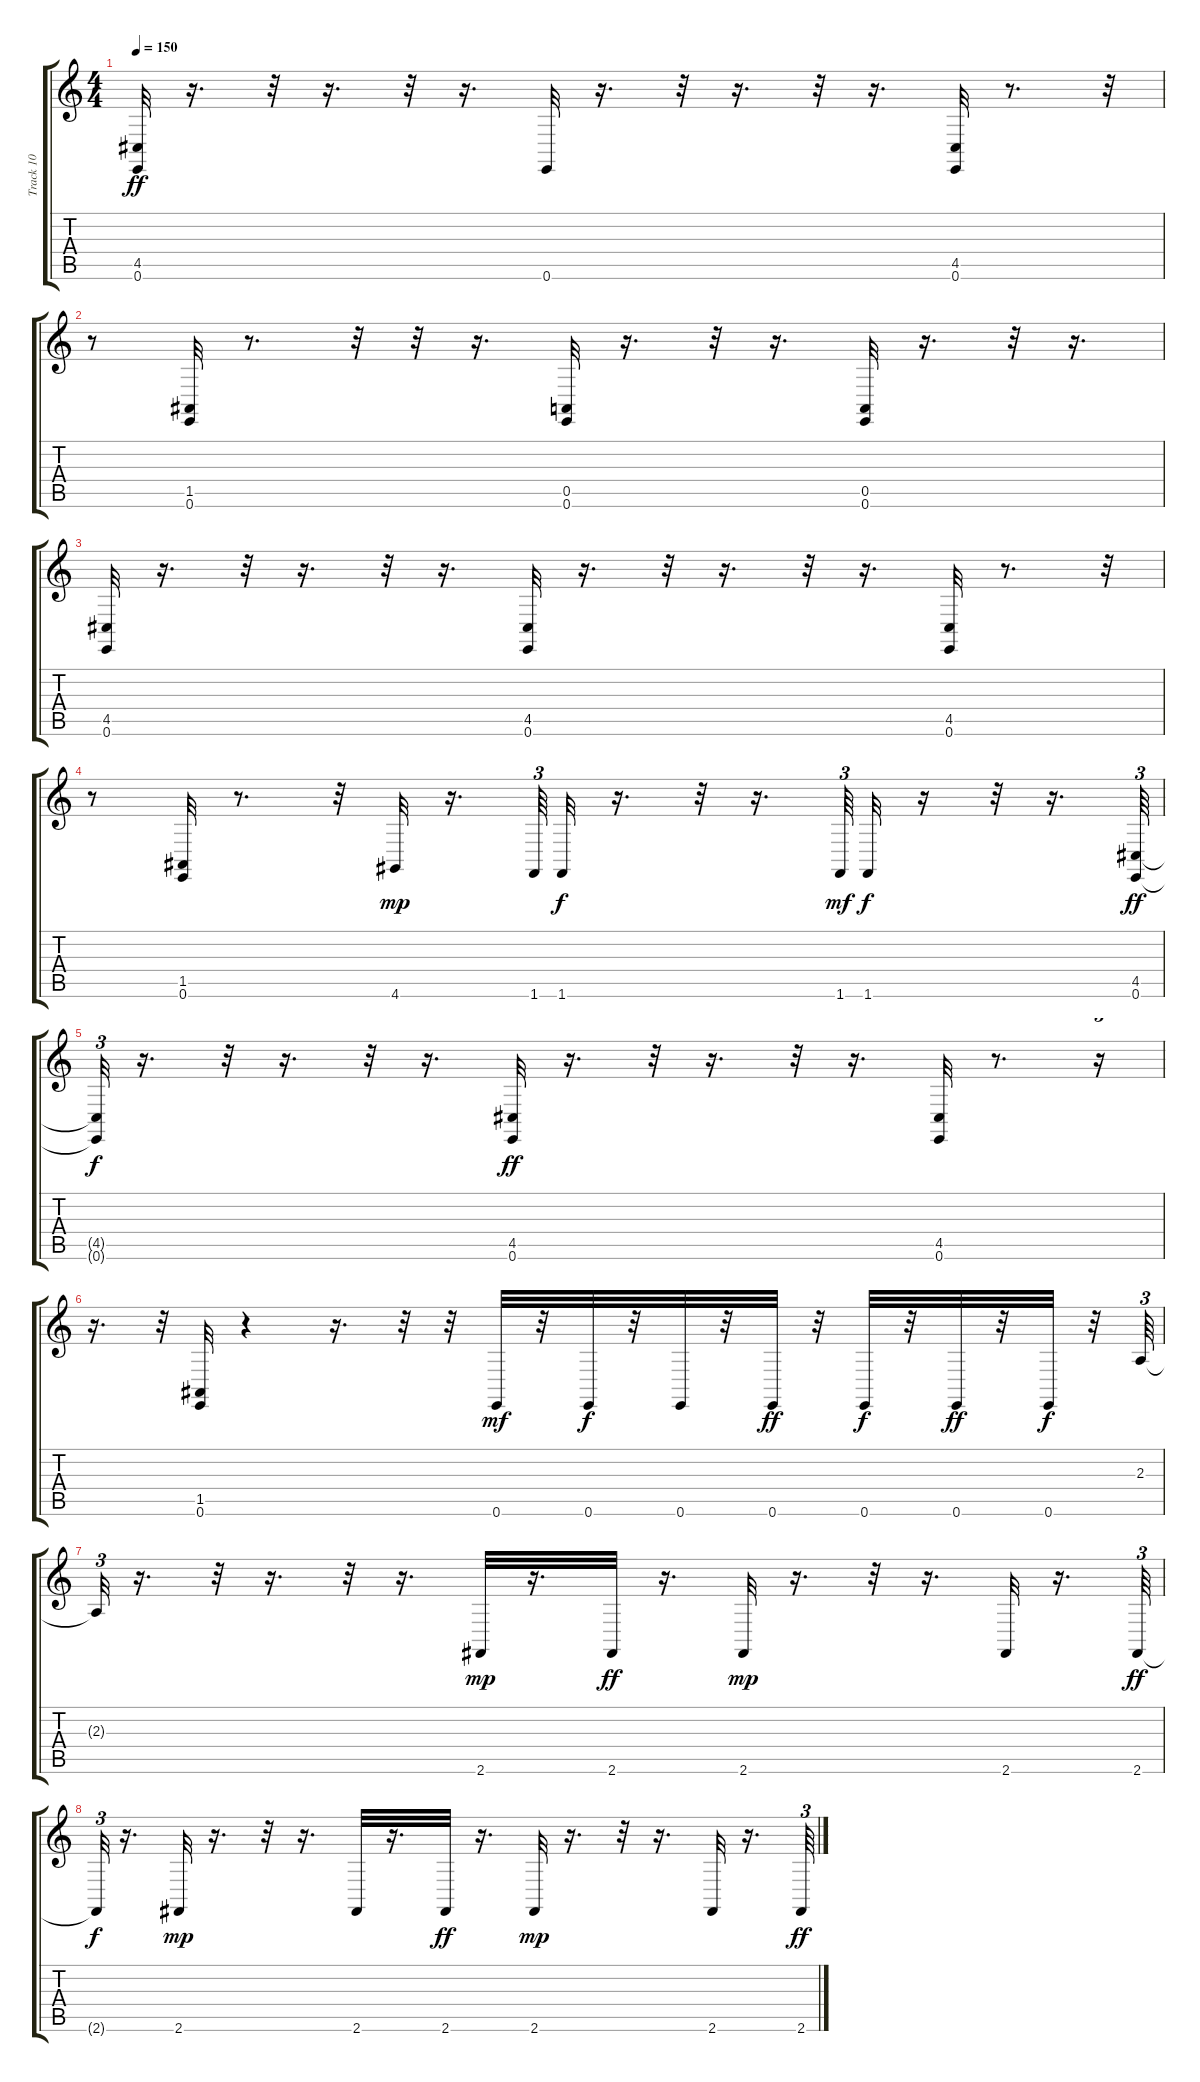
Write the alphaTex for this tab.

\track ("Track 10" "Track 10") {instrument celesta}
\staff {score tabs}
\tuning (E4 B3 G3 D3 A2 E2) {hide}
\ts (4 4)
\tempo 150
\clef g2
\ks c
(4.5 0.6).32{dy ff} r.16{d} r.32 r.16{d} r.32 r.16{d} 0.6.32 r.16{d} r.32 r.16{d} r.32 r.16{d} (4.5 0.6).32 r.8{d} r.32 |
r.8 (1.5 0.6).32 r.8{d} r.32 r.32 r.16{d} (0.5 0.6).32 r.16{d} r.32 r.16{d} (0.5 0.6).32 r.16{d} r.32 r.16{d} |
(4.5 0.6).32 r.16{d} r.32 r.16{d} r.32 r.16{d} (4.5 0.6).32 r.16{d} r.32 r.16{d} r.32 r.16{d} (4.5 0.6).32 r.8{d} r.32 |
r.8 (1.5 0.6).32 r.8{d} r.32 4.6.32{dy mp} r.16{d} 1.6.64{tu (3 2)} 1.6.32{dy f} r.16{d} r.32 r.16{d} 1.6.64{tu (3 2) dy mf} 1.6.32{dy f} r.16 r.32 r.16{d} (4.5 0.6).64{tu (3 2) dy ff} |
(4.5{t} 0.6{t}).32{tu (3 2) dy f} r.16{d} r.32 r.16{d} r.32 r.16{d} (4.5 0.6).32{dy ff} r.16{d} r.32 r.16{d} r.32 r.16{d} (4.5 0.6).32 r.8{d} r.16{tu (3 2)} |
r.16{d} r.32{tu (3 2)} (1.5 0.6).32 r.4 r.16{d} r.32 r.32 0.6.32{dy mf} r.32 0.6.32{dy f} r.32 0.6.32 r.32 0.6.32{dy ff} r.32 0.6.32{dy f} r.32 0.6.32{dy ff} r.32 0.6.32{dy f} r.32 2.3.64{tu (3 2)} |
2.3{t}.32{tu (3 2)} r.16{d} r.32 r.16{d} r.32 r.16{d} 2.6.32{dy mp} r.16{d} 2.6.32{dy ff} r.16{d} 2.6.32{dy mp} r.16{d} r.32 r.16{d} 2.6.32 r.16{d} 2.6.64{tu (3 2) dy ff} |
2.6{t}.32{tu (3 2) dy f} r.16{d} 2.6.32{dy mp} r.16{d} r.32 r.16{d} 2.6.32 r.16{d} 2.6.32{dy ff} r.16{d} 2.6.32{dy mp} r.16{d} r.32 r.16{d} 2.6.32 r.16{d} 2.6.64{tu (3 2) dy ff}
